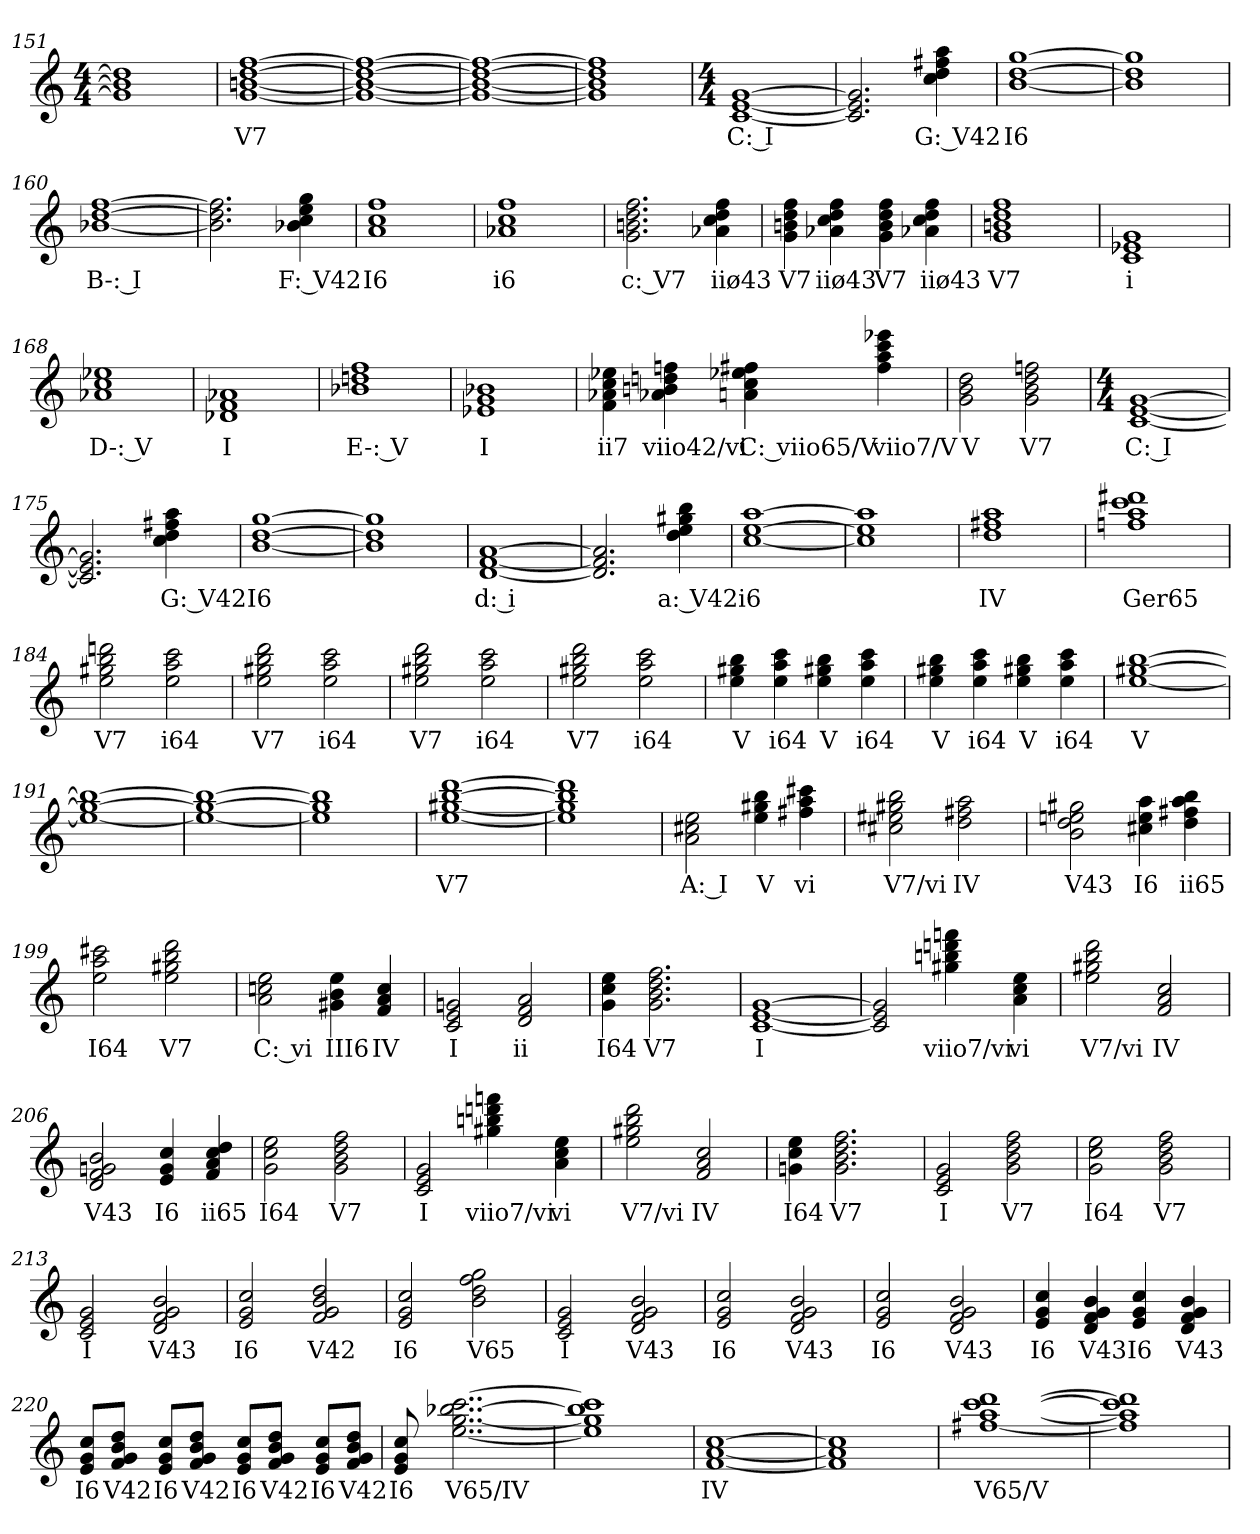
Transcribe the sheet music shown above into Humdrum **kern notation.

**kern	**text
*part1	*part1
*staff1	*staff1
*k[]	*
*C:	*
*M4/4	*
=151	=151
1g] 1b] 1dd]	.
=152	=152
[1g [1bn [1dd [1ff	V7
=153	=153
1g_ 1b_ 1dd_ 1ff_	.
=154	=154
1g_ 1b_ 1dd_ 1ff_	.
=155	=155
1g] 1b] 1dd] 1ff]	.
=156	=156
*k[]	*
*C:	*
*M4/4	*
[1c [1e [1g	C: I
=157	=157
2.c] 2.e] 2.g]	.
4cc 4dd 4ff#X 4aa	G: V42
=158	=158
[1b [1dd [1gg	I6
=159	=159
1b] 1dd] 1gg]	.
=160	=160
[1b-X [1dd [1ff	B-: I
=161	=161
2.b-] 2.dd] 2.ff]	.
4b-X 4cc 4ee 4gg	F: V42
=162	=162
1a 1cc 1ff	I6
=163	=163
1a-X 1cc 1ff	i6
=164	=164
2.g 2.bn 2.dd 2.ff	c: V7
4a-X 4cc 4dd 4ff	iiø43
=165	=165
4g 4bn 4dd 4ff	V7
4a-X 4cc 4dd 4ff	iiø43
4g 4b 4dd 4ff	V7
4a-X 4cc 4dd 4ff	iiø43
=166	=166
1g 1bn 1dd 1ff	V7
=167	=167
1c 1e-X 1g	i
=168	=168
1a-X 1cc 1ee-X	D-: V
=169	=169
1d-X 1f 1a-X	I
=170	=170
1b-X 1ddn 1ff	E-: V
=171	=171
1e-X 1g 1b-X	I
=172	=172
4f 4a-X 4cc 4ee-X	ii7
4a-X 4bn 4ddn 4ffn	viio42/vi
4an 4cc 4ee-X 4ff#X	C: viio65/V
4ff# 4aa 4ccc 4eee-X	viio7/V
=173	=173
2g 2b 2dd	V
2g 2b 2dd 2ffn	V7
=174	=174
*k[]	*
*C:	*
*M4/4	*
[1c [1e [1g	C: I
=175	=175
2.c] 2.e] 2.g]	.
4cc 4dd 4ff#X 4aa	G: V42
=176	=176
[1b [1dd [1gg	I6
=177	=177
1b] 1dd] 1gg]	.
=178	=178
[1d [1f [1a	d: i
=179	=179
2.d] 2.f] 2.a]	.
4dd 4ee 4gg#X 4bb	a: V42
=180	=180
[1cc [1ee [1aa	i6
=181	=181
1cc] 1ee] 1aa]	.
=182	=182
1dd 1ff#X 1aa	IV
=183	=183
1ffn 1aa 1ccc 1ddd#X	Ger65
=184	=184
2ee 2gg#X 2bb 2dddn	V7
2ee 2aa 2ccc	i64
=185	=185
2ee 2gg#X 2bb 2ddd	V7
2ee 2aa 2ccc	i64
=186	=186
2ee 2gg#X 2bb 2ddd	V7
2ee 2aa 2ccc	i64
=187	=187
2ee 2gg#X 2bb 2ddd	V7
2ee 2aa 2ccc	i64
=188	=188
4ee 4gg#X 4bb	V
4ee 4aa 4ccc	i64
4ee 4gg#X 4bb	V
4ee 4aa 4ccc	i64
=189	=189
4ee 4gg#X 4bb	V
4ee 4aa 4ccc	i64
4ee 4gg#X 4bb	V
4ee 4aa 4ccc	i64
=190	=190
[1ee [1gg#X [1bb	V
=191	=191
1ee_ 1gg#_ 1bb_	.
=192	=192
1ee_ 1gg#_ 1bb_	.
=193	=193
1ee] 1gg#] 1bb]	.
=194	=194
[1ee [1gg#X [1bb [1ddd	V7
=195	=195
1ee] 1gg#] 1bb] 1ddd]	.
=196	=196
2a 2cc#X 2ee	A: I
4ee 4gg#X 4bb	V
4ff#X 4aa 4ccc#X	vi
=197	=197
2cc#X 2ee#X 2gg#X 2bb	V7/vi
2dd 2ff#X 2aa	IV
=198	=198
2b 2dd 2een 2gg#X	V43
4cc#X 4ee 4aa	I6
4dd 4ff#X 4aa 4bb	ii65
=199	=199
2ee 2aa 2ccc#X	I64
2ee 2gg#X 2bb 2ddd	V7
=200	=200
2a 2ccn 2ee	C: vi
4g#X 4b 4ee	III6
4f 4a 4cc	IV
=201	=201
2c 2e 2gn	I
2d 2f 2a	ii
=202	=202
4g 4cc 4ee	I64
2.g 2.b 2.dd 2.ff	V7
=203	=203
[1c [1e [1g	I
=204	=204
2c] 2e] 2g]	.
4gg#X 4bbn 4dddn 4fffn	viio7/vi
4a 4cc 4ee	vi
=205	=205
2ee 2gg#X 2bb 2ddd	V7/vi
2f 2a 2cc	IV
=206	=206
2d 2f 2gn 2b	V43
4e 4g 4cc	I6
4f 4a 4cc 4dd	ii65
=207	=207
2g 2cc 2ee	I64
2g 2b 2dd 2ff	V7
=208	=208
2c 2e 2g	I
4gg#X 4bbn 4dddn 4fffn	viio7/vi
4a 4cc 4ee	vi
=209	=209
2ee 2gg#X 2bb 2ddd	V7/vi
2f 2a 2cc	IV
=210	=210
4gn 4cc 4ee	I64
2.g 2.b 2.dd 2.ff	V7
=211	=211
2c 2e 2g	I
2g 2b 2dd 2ff	V7
=212	=212
2g 2cc 2ee	I64
2g 2b 2dd 2ff	V7
=213	=213
2c 2e 2g	I
2d 2f 2g 2b	V43
=214	=214
2e 2g 2cc	I6
2f 2g 2b 2dd	V42
=215	=215
2e 2g 2cc	I6
2b 2dd 2ff 2gg	V65
=216	=216
2c 2e 2g	I
2d 2f 2g 2b	V43
=217	=217
2e 2g 2cc	I6
2d 2f 2g 2b	V43
=218	=218
2e 2g 2cc	I6
2d 2f 2g 2b	V43
=219	=219
4e 4g 4cc	I6
4d 4f 4g 4b	V43
4e 4g 4cc	I6
4d 4f 4g 4b	V43
=220	=220
8e 8g 8ccL	I6
8f 8g 8b 8ddJ	V42
8e 8g 8ccL	I6
8f 8g 8b 8ddJ	V42
8e 8g 8ccL	I6
8f 8g 8b 8ddJ	V42
8e 8g 8ccL	I6
8f 8g 8b 8ddJ	V42
=221	=221
8e 8g 8cc	I6
[2..ee [2..gg [2..bb-X [2..ccc	V65/IV
=222	=222
1ee] 1gg] 1bb-] 1ccc]	.
=223	=223
[1f [1a [1cc	IV
=224	=224
1f] 1a] 1cc]	.
=225	=225
[1ff#X [1aa [1ccc [1ddd	V65/V
=226	=226
1ff#] 1aa] 1ccc] 1ddd]	.
=	=
*-	*-
